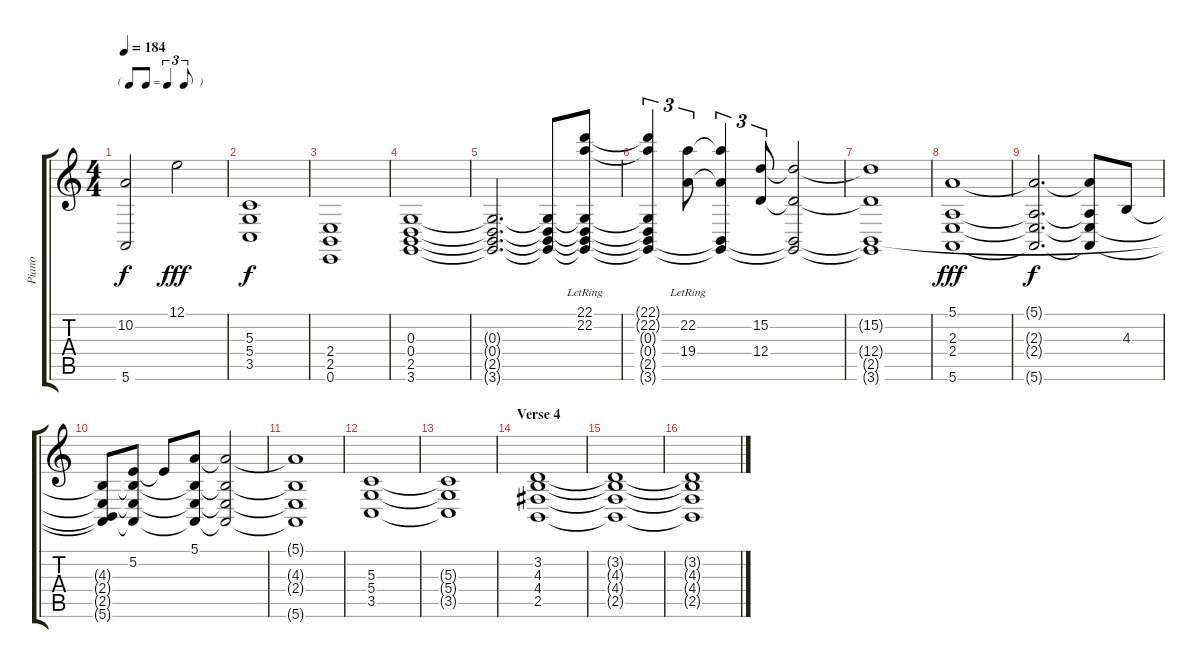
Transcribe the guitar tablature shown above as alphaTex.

\track ("Piano" "Piano") {instrument acousticgrandpiano}
\staff {score tabs}
\tuning (E4 B3 G3 D3 A2 E2) {hide}
\ts (4 4)
\tf triplet8th
\tempo 184
\clef g2
\ks c
(10.2{t} 5.6{t}).2{dy f} 12.1.2{dy fff} |
(5.3 5.4 3.5).1{dy f} |
(2.4 2.5 0.6).1 |
(0.3 0.4 2.5 3.6).1{volume 10 balance 8} |
(0.3{t} 0.4{t} 2.5{t} 3.6{t}).2{d} (0.3{t} 0.4{t} 2.5{t} 3.6{t}).8 (22.1{lr} 22.2{lr} 0.3{t} 0.4{t} 2.5{t} 3.6{t}).8{balance 14} |
(22.1{t} 22.2{t} 0.3{t} 0.4{t} 2.5{t} 3.6{t}).4{tu (3 2)} (22.2{lr} 19.4).8{tu (3 2)} (22.2{t} 19.4{t} 2.5{t} 3.6{t}).4{tu (3 2)} (15.2 12.4).8{tu (3 2)} (15.2{t} 12.4{t} 2.5{t} 3.6{t}).2 |
(15.2{t} 12.4{t} 2.5{t} 3.6{t}).1 |
(5.1 2.3 2.4 5.6).1{dy fff volume 10} |
(5.1{t} 2.3{t} 2.4{t} 5.6{t}).2{d dy f} (5.1{t} 2.3{t} 2.4{t} 5.6{t}).8 4.3.8 |
(4.3{t} 2.4{t} 2.5{t} 5.6{t}).8 (5.2 4.3{t} 2.4{t} 5.6{t}).8 5.2{t}.8 (5.1 4.3{t} 2.4{t} 5.6{t}).8 (5.1{t} 4.3{t} 2.4{t} 5.6{t}).2 |
(5.1{t} 4.3{t} 2.4{t} 5.6{t}).1 |
(5.3 5.4 3.5).1 |
(5.3{t} 5.4{t} 3.5{t}).1 |
\section ("" "Verse 4")
(3.2 4.3 4.4 2.5).1{volume 8 balance 8} |
(3.2{t} 4.3{t} 4.4{t} 2.5{t}).1 |
(3.2{t} 4.3{t} 4.4{t} 2.5{t}).1
